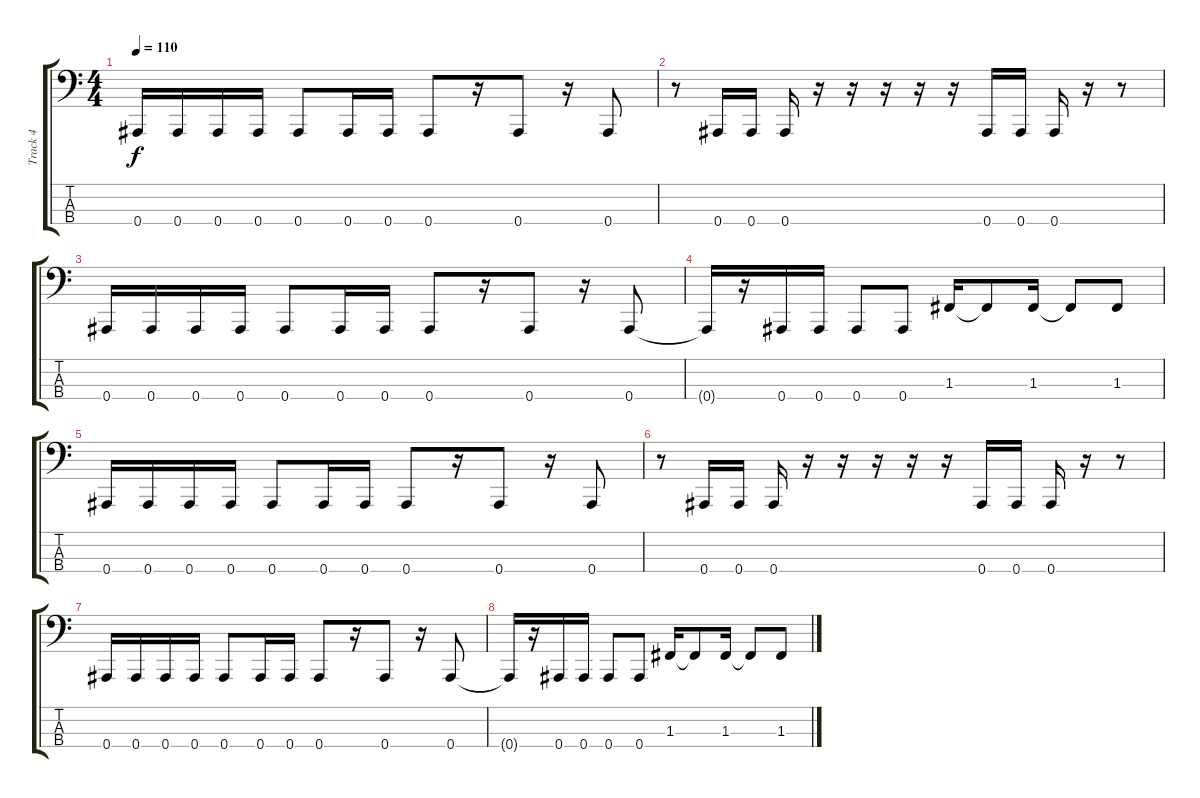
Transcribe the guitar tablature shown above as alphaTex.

\track ("Track 4" "Track 4") {instrument electricbasspick}
\staff {score tabs}
\tuning (Eb2 Bb1 F1 Bb0) {hide}
\ts (4 4)
\tempo 110
\clef f4
\ks c
0.4.16{dy f} 0.4.16 0.4.16 0.4.16 0.4.8 0.4.16 0.4.16 0.4.8 r.16 0.4.8 r.16 0.4.8 |
r.8 0.4.16 0.4.16 0.4.16 r.16 r.16 r.16 r.16 r.16 0.4.16 0.4.16 0.4.16 r.16 r.8 |
0.4.16 0.4.16 0.4.16 0.4.16 0.4.8 0.4.16 0.4.16 0.4.8 r.16 0.4.8 r.16 0.4.8 |
0.4{t}.16 r.16 0.4.16 0.4.16 0.4.8 0.4.8 1.3.16 1.3{t}.8 1.3.16 1.3{t}.8 1.3.8 |
0.4.16 0.4.16 0.4.16 0.4.16 0.4.8 0.4.16 0.4.16 0.4.8 r.16 0.4.8 r.16 0.4.8 |
r.8 0.4.16 0.4.16 0.4.16 r.16 r.16 r.16 r.16 r.16 0.4.16 0.4.16 0.4.16 r.16 r.8 |
0.4.16 0.4.16 0.4.16 0.4.16 0.4.8 0.4.16 0.4.16 0.4.8 r.16 0.4.8 r.16 0.4.8 |
0.4{t}.16 r.16 0.4.16 0.4.16 0.4.8 0.4.8 1.3.16 1.3{t}.8 1.3.16 1.3{t}.8 1.3.8
